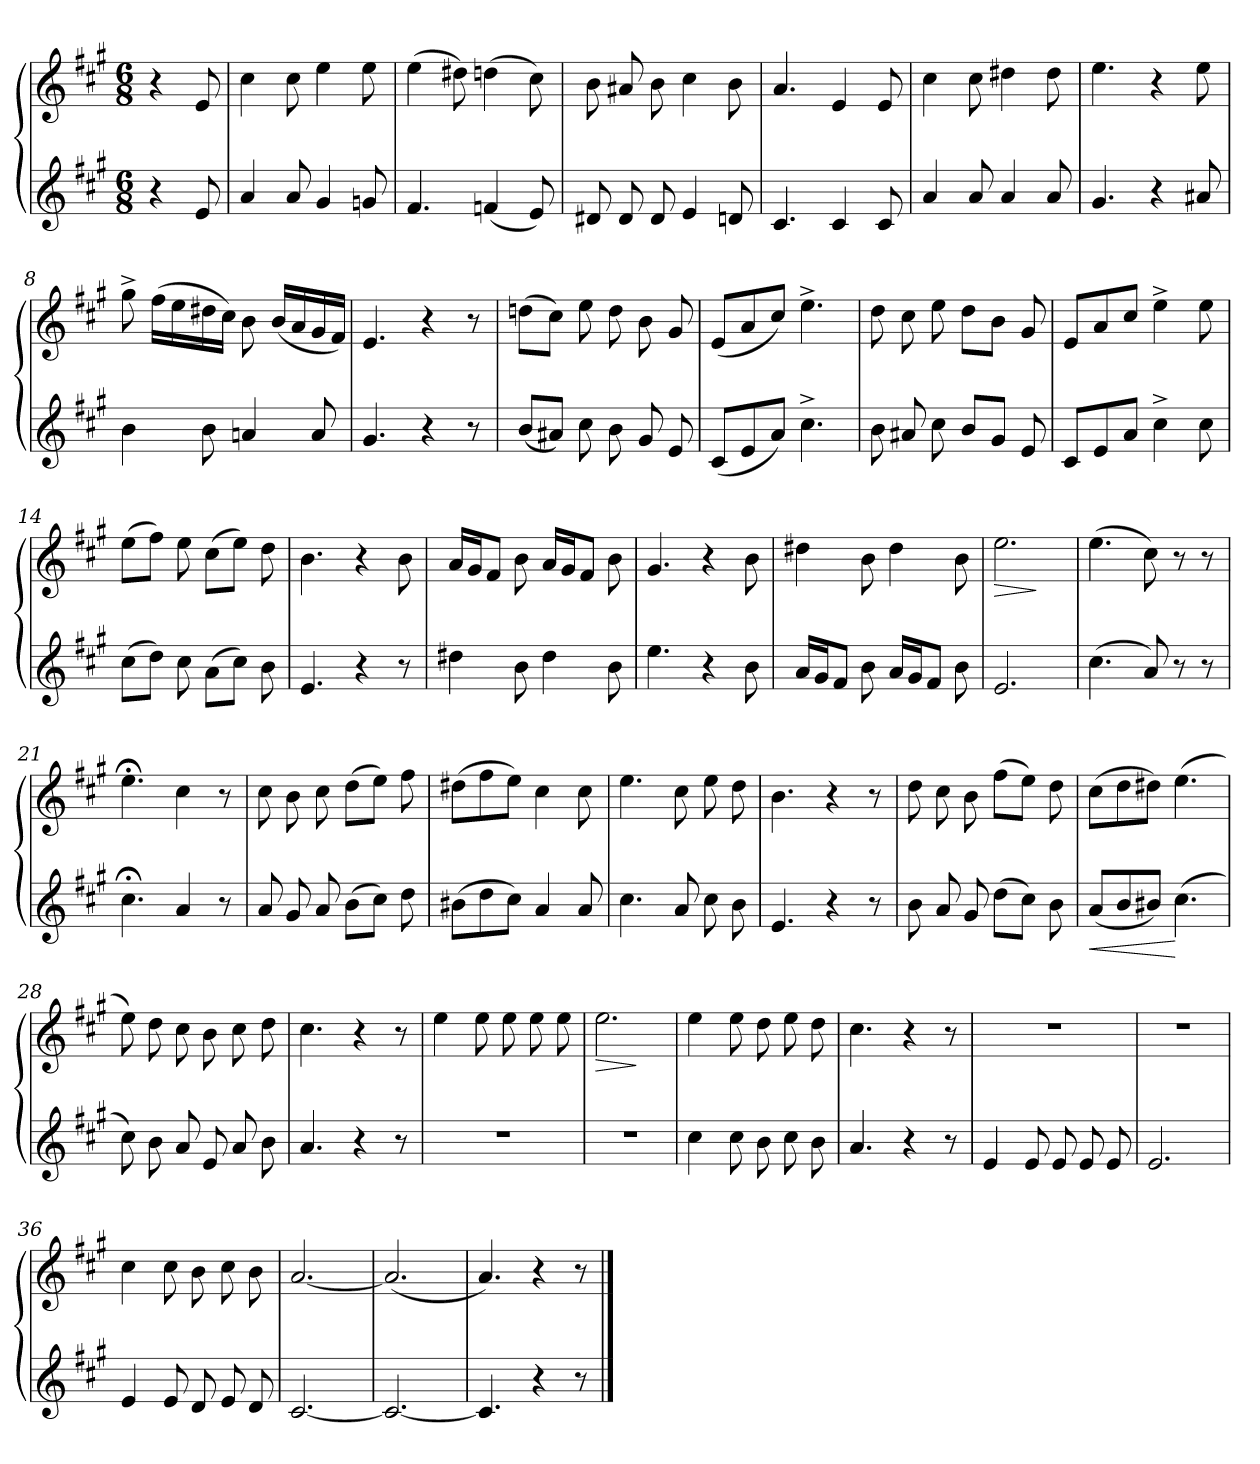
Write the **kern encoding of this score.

**kern	**kern	**dynam
*part1	*part1	*part1
*staff2	*staff1	*staff1/2
*clefG2	*clefG2	*
*k[f#c#g#]	*k[f#c#g#]	*
*M6/8	*M6/8	*
=1	=1	=1
4r	4r	Allegretto
8e	8e	.
=2	=2	=2
4a	4cc#	.
8a	8cc#	.
4g#	4ee	.
8gn	8ee	.
=3	=3	=3
4.f#	(4ee	.
.	8dd#X)	.
(4fn	(4ddn	.
8e)	8cc#)	.
=4	=4	=4
8d#X	8b	.
8d#	8a#X	.
8d#	8b	.
4e	4cc#	.
8dn	8b	.
=5	=5	=5
4.c#	4.a	.
4c#	4e	.
8c#	8e	.
=6	=6	=6
4a	4cc#	.
8a	8cc#	.
4a	4dd#X	.
8a	8dd#	.
!!LO:LB:g=z
=7	=7	=7
4.g#	4.ee	.
4r	4r	.
8a#X	8ee	.
=8	=8	=8
4b	8gg#^	.
.	(16ff#LL	.
.	16ee	.
8b	16dd#X	.
.	16cc#JJ)	.
4an	8b	.
.	(16bLL	.
.	16a	.
8a	16g#	.
.	16f#JJ)	.
=9	=9	=9
4.g#	4.e	.
4r	4r	.
8r	8r	.
=10	=10	=10
(8bL	(8ddnL	.
8a#XJ)	8cc#J)	.
8cc#	8ee	.
8b	8dd	.
8g#	8b	.
8e	8g#	.
=11	=11	=11
(8c#L	(8eL	.
8e	8a	.
8aJ)	8cc#J)	.
4.cc#^	4.ee^	.
!!LO:LB:g=z
=12	=12	=12
8b	8dd	.
8a#X	8cc#	.
8cc#	8ee	.
8bL	8ddL	.
8g#J	8bJ	.
8e	8g#	.
=13	=13	=13
8c#L	8eL	.
8e	8a	.
8aJ	8cc#J	.
4cc#^	4ee^	.
8cc#	8ee	.
=14	=14	=14
(8cc#L	(8eeL	.
8ddJ)	8ff#J)	.
8cc#	8ee	.
(8aL	(8cc#L	.
8cc#J)	8eeJ)	.
8b	8dd	.
=15	=15	=15
4.e	4.b	.
4r	4r	.
8r	8b	.
=16	=16	=16
4dd#X	16aLL	.
.	16g#J	.
.	8f#J	.
8b	8b	.
4dd#	16aLL	.
.	16g#J	.
.	8f#J	.
8b	8b	.
!!LO:LB:g=z
=17	=17	=17
4.ee	4.g#	.
4r	4r	.
8b	8b	.
=18	=18	=18
16aLL	4dd#X	.
16g#J	.	.
8f#J	.	.
8b	8b	.
16aLL	4dd#	.
16g#J	.	.
8f#J	.	.
8b	8b	.
=19	=19	=19
!	!	!LO:HP:b
2.e	2.ee	>
.	.	]
=20	=20	=20
(4.cc#	(4.ee	.
8a)	8cc#)	.
8r	8r	.
8r	8r	.
=21	=21	=21
4.cc#;<	4.ee;<	.
4a	4cc#	.
8r	8r	.
=22	=22	=22
8a	8cc#	.
8g#	8b	.
8a	8cc#	.
(8bL	(8ddL	.
8cc#J)	8eeJ)	.
8dd	8ff#	.
!!LO:LB:g=z
=23	=23	=23
(8b#XL	(8dd#XL	.
8dd	8ff#	.
8cc#J)	8eeJ)	.
4a	4cc#	.
8a	8cc#	.
=24	=24	=24
4.cc#	4.ee	.
8a	8cc#	.
8cc#	8ee	.
8b	8dd	.
=25	=25	=25
4.e	4.b	.
4r	4r	.
8r	8r	.
=26	=26	=26
8b	8dd	.
8a	8cc#	.
8g#	8b	.
(8ddL	(8ff#L	.
8cc#J)	8eeJ)	.
8b	8dd	.
=27	=27	=27
!	!	!LO:HP:b=2
!	!	!LO:HP:n=1:b
(8aL	(8cc#L	< <
8b	8dd	.
8b#XJ)	8dd#XJ)	.
(4.cc#	(4.ee	[ [
=28	=28	=28
8cc#)	8ee)	.
8b	8dd	.
8a	8cc#	.
8e	8b	.
8a	8cc#	.
8b	8dd	.
!!LO:LB:g=z
=29	=29	=29
4.a	4.cc#	.
4r	4r	.
8r	8r	.
=30	=30	=30
2.r	4ee	.
.	8ee	.
.	8ee	.
.	8ee	.
.	8ee	.
=31	=31	=31
!	!	!LO:HP:b
2.r	2.ee	>
.	.	]
=32	=32	=32
4cc#	4ee	.
8cc#	8ee	.
8b	8dd	.
8cc#	8ee	.
8b	8dd	.
=33	=33	=33
4.a	4.cc#	.
4r	4r	.
8r	8r	.
=34	=34	=34
4e	2.r	.
8e	.	.
8e	.	.
8e	.	.
8e	.	.
=35	=35	=35
2.e	2.r	.
!!LO:PB:g=z
=36	=36	=36
4e	4cc#	.
8e	8cc#	.
8d	8b	.
8e	8cc#	.
8d	8b	.
=37	=37	=37
[2.c#	[2.a	.
=38	=38	=38
2.c#_	(2.a]	.
=39	=39	=39
4.c#]	4.a)	.
4r	4r	.
8r	8r	.
==	==	==
*-	*-	*-
